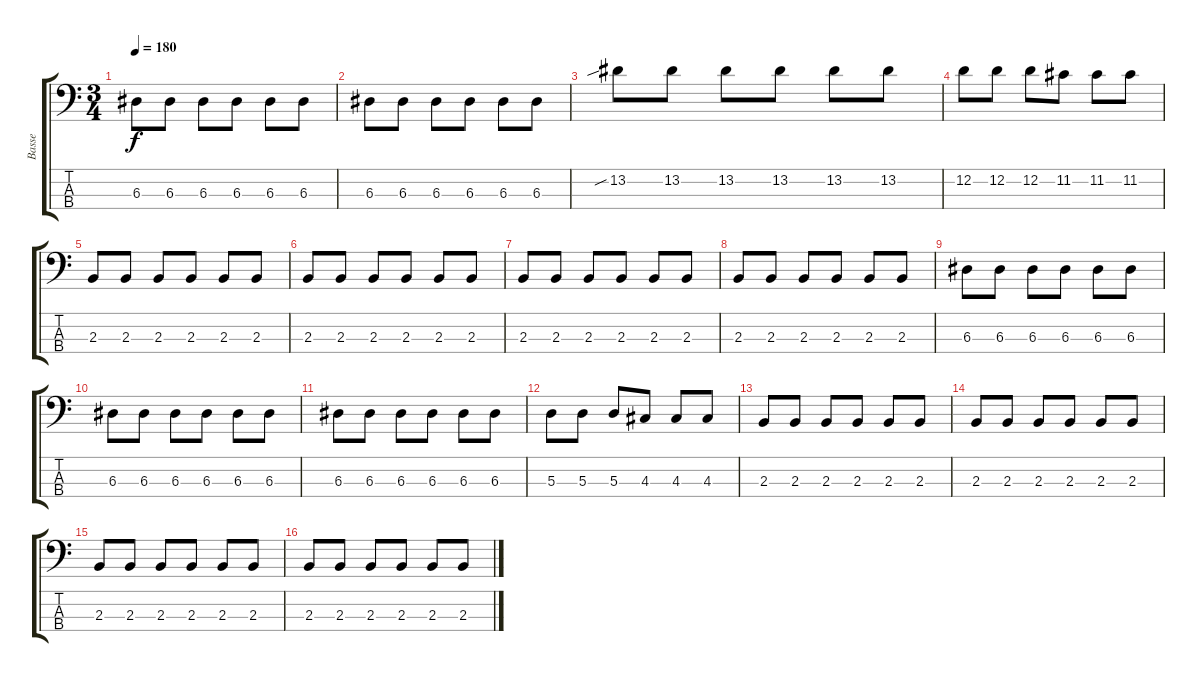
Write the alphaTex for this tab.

\track ("Basse" "Basse") {instrument electricbassfinger}
\staff {score tabs}
\tuning (G2 D2 A1 E1) {hide}
\ts (3 4)
\tempo 180
\clef f4
\ks c
6.3.8{dy f} 6.3.8 6.3.8 6.3.8 6.3.8 6.3.8 |
6.3.8 6.3.8 6.3.8 6.3.8 6.3.8 6.3.8 |
13.2{sib}.8 13.2.8 13.2.8 13.2.8 13.2.8 13.2.8 |
12.2.8 12.2.8 12.2.8 11.2.8 11.2.8 11.2.8 |
2.3.8 2.3.8 2.3.8 2.3.8 2.3.8 2.3.8 |
2.3.8 2.3.8 2.3.8 2.3.8 2.3.8 2.3.8 |
2.3.8 2.3.8 2.3.8 2.3.8 2.3.8 2.3.8 |
2.3.8 2.3.8 2.3.8 2.3.8 2.3.8 2.3.8 |
6.3.8 6.3.8 6.3.8 6.3.8 6.3.8 6.3.8 |
6.3.8 6.3.8 6.3.8 6.3.8 6.3.8 6.3.8 |
6.3.8 6.3.8 6.3.8 6.3.8 6.3.8 6.3.8 |
5.3.8 5.3.8 5.3.8 4.3.8 4.3.8 4.3.8 |
2.3.8 2.3.8 2.3.8 2.3.8 2.3.8 2.3.8 |
2.3.8 2.3.8 2.3.8 2.3.8 2.3.8 2.3.8 |
2.3.8 2.3.8 2.3.8 2.3.8 2.3.8 2.3.8 |
2.3.8 2.3.8 2.3.8 2.3.8 2.3.8 2.3.8
